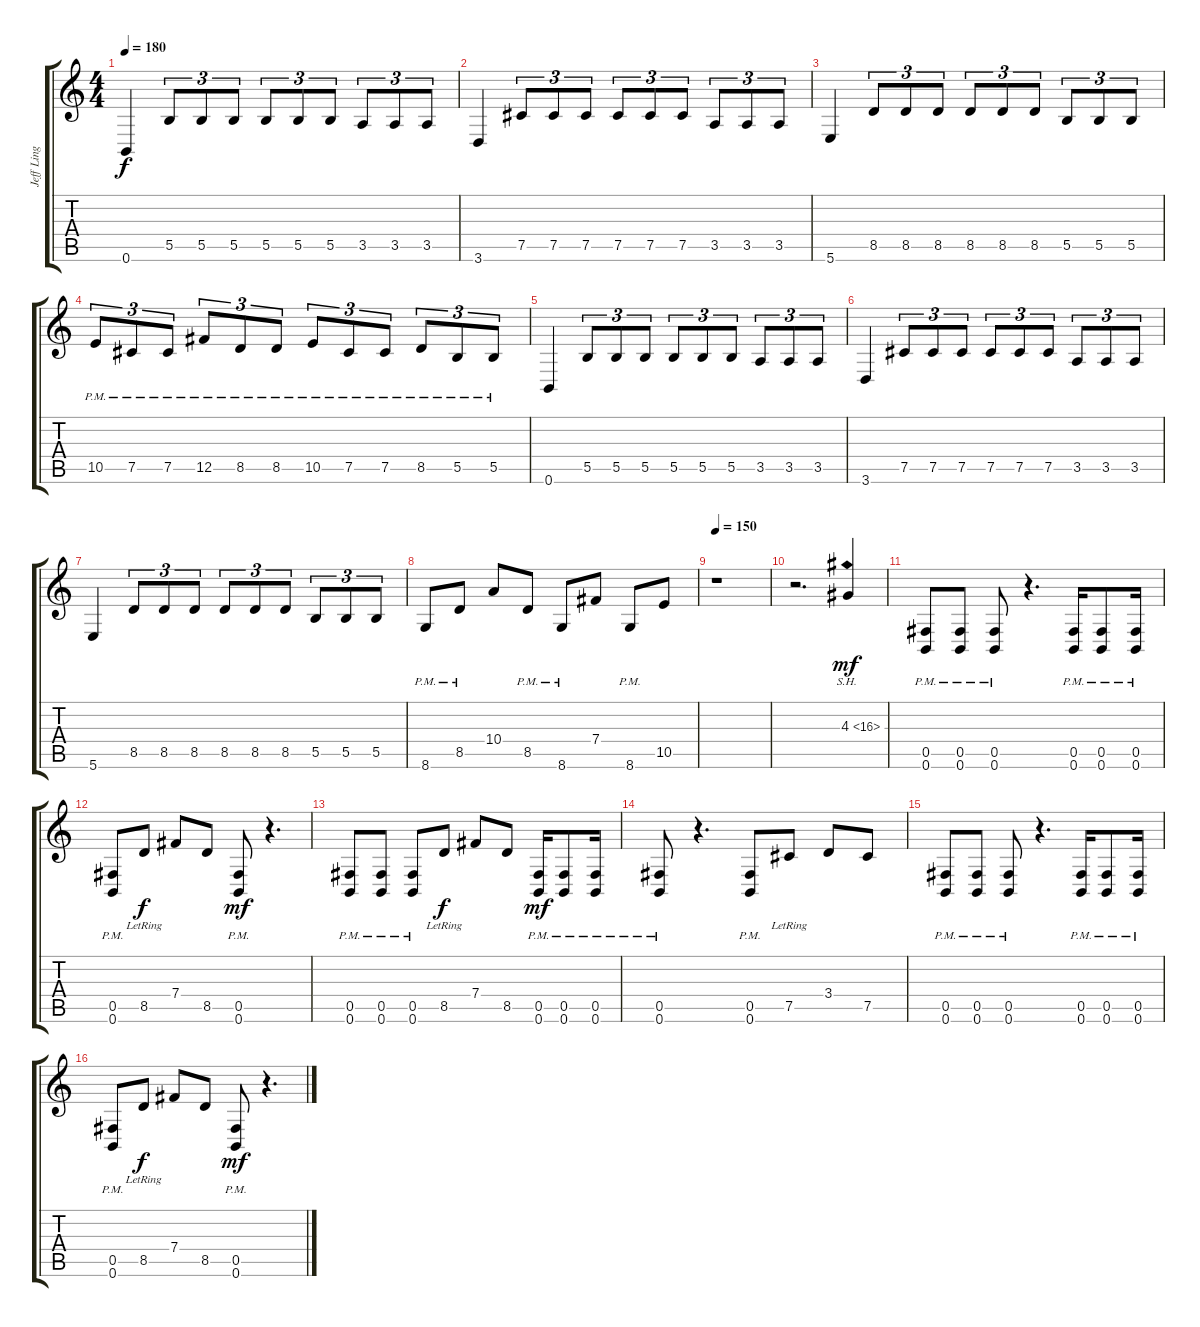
\track ("Jeff Ling" "Jeff Ling") {instrument distortionguitar}
\staff {score tabs}
\tuning (Db4 Ab3 E3 B2 Gb2 B1) {hide}
\ts (4 4)
\tempo 180
\clef g2
\ks c
0.6.4{dy f} 5.5.8{tu (3 2)} 5.5.8{tu (3 2)} 5.5.8{tu (3 2)} 5.5.8{tu (3 2)} 5.5.8{tu (3 2)} 5.5.8{tu (3 2)} 3.5.8{tu (3 2)} 3.5.8{tu (3 2)} 3.5.8{tu (3 2)} |
3.6.4 7.5.8{tu (3 2)} 7.5.8{tu (3 2)} 7.5.8{tu (3 2)} 7.5.8{tu (3 2)} 7.5.8{tu (3 2)} 7.5.8{tu (3 2)} 3.5.8{tu (3 2)} 3.5.8{tu (3 2)} 3.5.8{tu (3 2)} |
5.6.4 8.5.8{tu (3 2)} 8.5.8{tu (3 2)} 8.5.8{tu (3 2)} 8.5.8{tu (3 2)} 8.5.8{tu (3 2)} 8.5.8{tu (3 2)} 5.5.8{tu (3 2)} 5.5.8{tu (3 2)} 5.5.8{tu (3 2)} |
10.5{pm}.8{tu (3 2)} 7.5{pm}.8{tu (3 2)} 7.5{pm}.8{tu (3 2)} 12.5{pm}.8{tu (3 2)} 8.5{pm}.8{tu (3 2)} 8.5{pm}.8{tu (3 2)} 10.5{pm}.8{tu (3 2)} 7.5{pm}.8{tu (3 2)} 7.5{pm}.8{tu (3 2)} 8.5{pm}.8{tu (3 2)} 5.5{pm}.8{tu (3 2)} 5.5{pm}.8{tu (3 2)} |
0.6.4 5.5.8{tu (3 2)} 5.5.8{tu (3 2)} 5.5.8{tu (3 2)} 5.5.8{tu (3 2)} 5.5.8{tu (3 2)} 5.5.8{tu (3 2)} 3.5.8{tu (3 2)} 3.5.8{tu (3 2)} 3.5.8{tu (3 2)} |
3.6.4 7.5.8{tu (3 2)} 7.5.8{tu (3 2)} 7.5.8{tu (3 2)} 7.5.8{tu (3 2)} 7.5.8{tu (3 2)} 7.5.8{tu (3 2)} 3.5.8{tu (3 2)} 3.5.8{tu (3 2)} 3.5.8{tu (3 2)} |
5.6.4 8.5.8{tu (3 2)} 8.5.8{tu (3 2)} 8.5.8{tu (3 2)} 8.5.8{tu (3 2)} 8.5.8{tu (3 2)} 8.5.8{tu (3 2)} 5.5.8{tu (3 2)} 5.5.8{tu (3 2)} 5.5.8{tu (3 2)} |
8.6{pm}.8 8.5{pm}.8 10.4.8 8.5{pm}.8 8.6{pm}.8 7.4.8 8.6{pm}.8 10.5.8 |
\tempo 150
r.1 |
r.2{d} 4.3{sh 12}.4{dy mf} |
(0.5{pm} 0.6{pm}).8 (0.5{pm} 0.6{pm}).8 (0.5{pm} 0.6{pm}).8 r.4{d} (0.5{pm} 0.6{pm}).16 (0.5{pm} 0.6{pm}).8 (0.5{pm} 0.6{pm}).16 |
(0.5{pm} 0.6{pm}).8 8.5{lr}.8{dy f} 7.4.8 8.5.8 (0.5{pm} 0.6{pm}).8{dy mf} r.4{d} |
(0.5{pm} 0.6{pm}).8 (0.5{pm} 0.6{pm}).8 (0.5{pm} 0.6{pm}).8 8.5{lr}.8{dy f} 7.4.8 8.5.8 (0.5{pm} 0.6{pm}).16{dy mf} (0.5{pm} 0.6{pm}).8 (0.5{pm} 0.6{pm}).16 |
(0.5{pm} 0.6{pm}).8 r.4{d} (0.5{pm} 0.6{pm}).8 7.5{lr}.8 3.4.8 7.5.8 |
(0.5{pm} 0.6{pm}).8 (0.5{pm} 0.6{pm}).8 (0.5{pm} 0.6{pm}).8 r.4{d} (0.5{pm} 0.6{pm}).16 (0.5{pm} 0.6{pm}).8 (0.5{pm} 0.6{pm}).16 |
(0.5{pm} 0.6{pm}).8 8.5{lr}.8{dy f} 7.4.8 8.5.8 (0.5{pm} 0.6{pm}).8{dy mf} r.4{d}
